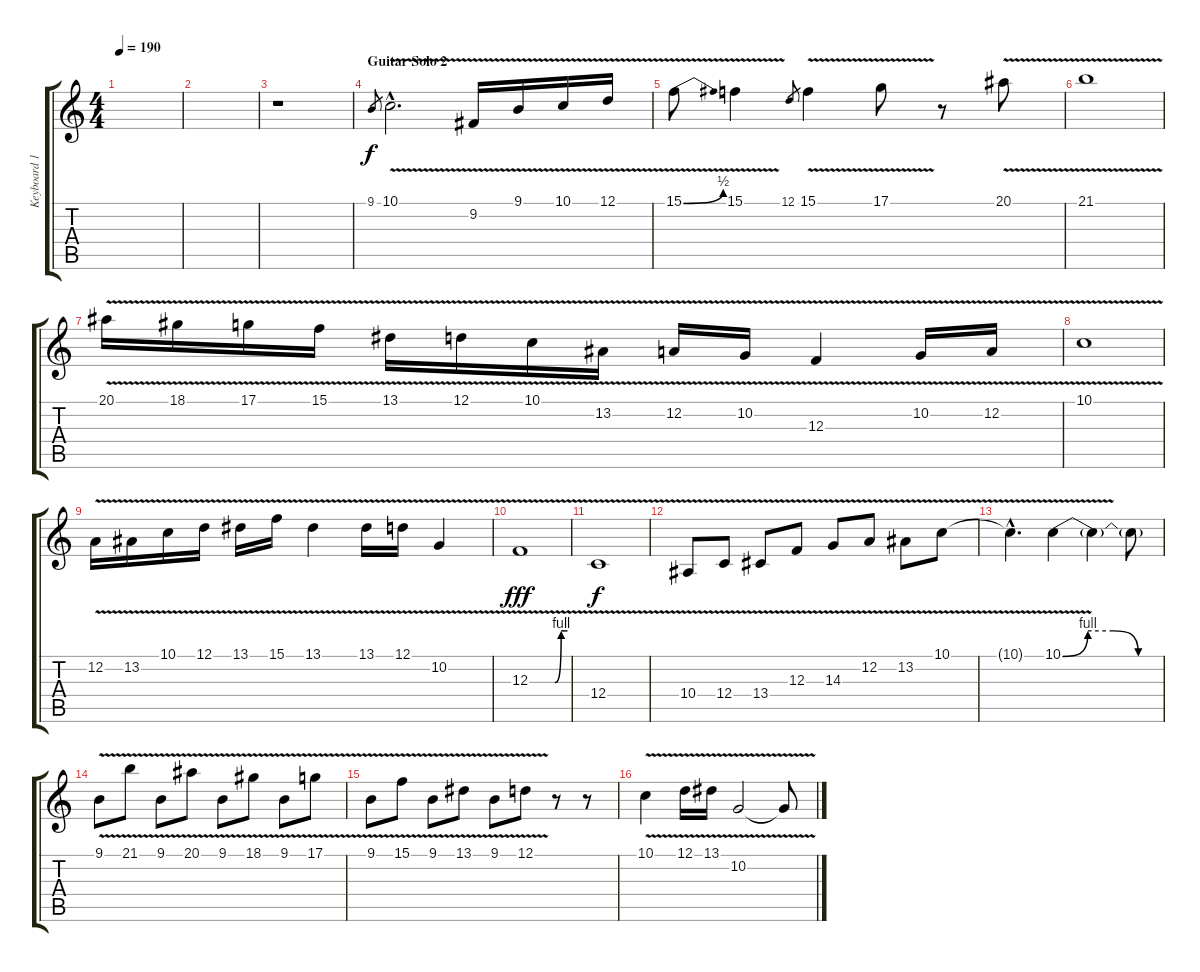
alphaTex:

\track ("Keyboard 1" "Keyboard 1") {instrument pad4choir}
\staff {score tabs}
\tuning (D4 A3 F3 C3 G2 C2) {hide}
\ts (4 4)
\tempo 190
\clef g2
\ks c
|
|
r.1{instrument overdrivenguitar} |
\section ("" "Guitar Solo 2")
9.1.8{gr} 10.1{v hac}.2{d volume 14 instrument overdrivenguitar} 9.2{v}.16 9.1{v}.16 10.1{v}.16 12.1{v}.16 |
15.1{be (bend 0 0 60 2) v}.8 15.1{v}.4 12.1.8{gr} 15.1{v}.4 17.1{v}.8 r.8 20.1{v}.8 |
21.1{v}.1 |
20.1{v}.16 18.1{v}.16 17.1{v}.16 15.1{v}.16 13.1{v}.16 12.1{v}.16 10.1{v}.16 13.2{v}.16 12.2{v}.16 10.2{v}.16 12.3{v}.4 10.2{v}.16 12.2{v}.16 |
10.1{v}.1 |
12.2{v}.16 13.2{v}.16 10.1{v}.16 12.1{v}.16 13.1{v}.16 15.1{v}.16 13.1{v}.4 13.1{v}.16 12.1{v}.16 10.2{v}.4 |
12.3{be (custom 0 0 10 0 20 0 30 0 40 0 50 4 60 4) v}.1{dy fff} |
12.4{v}.1{dy f} |
10.4{v}.8 12.4{v}.8 13.4{v}.8 12.3{v}.8 14.3{v}.8 12.2{v}.8 13.2{v}.8 10.1{v}.8 |
10.1{hac t}.4{d} 10.1{be (custom 0 0 15 4 30 4 45 0 60 0) v}.4 10.1{t}.4 10.1{t}.8 |
9.1{v}.8 21.1{v}.8 9.1{v}.8 20.1{v}.8 9.1{v}.8 18.1{v}.8 9.1{v}.8 17.1{v}.8 |
9.1{v}.8 15.1{v}.8 9.1{v}.8 13.1{v}.8 9.1{v}.8 12.1{v}.8 r.8 r.8 |
10.1{v}.4 12.1{v}.16 13.1{v}.16 10.2{v}.2 10.2{t}.8
